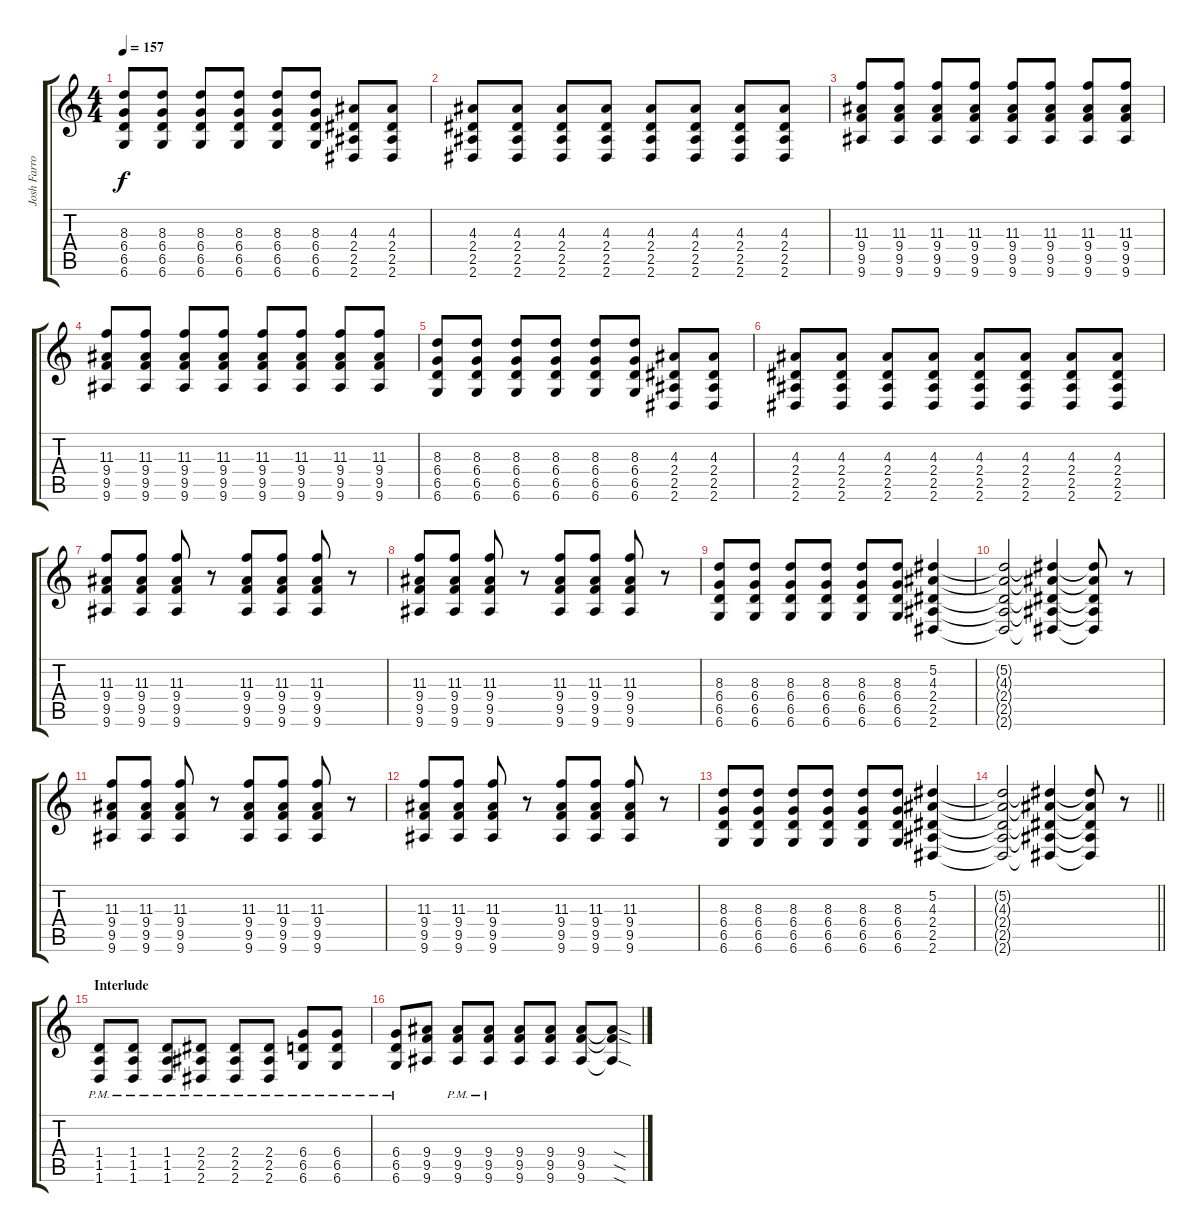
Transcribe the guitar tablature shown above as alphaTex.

\track ("Josh Farro | Lead Guitar" "Josh Farro") {instrument overdrivenguitar}
\staff {score tabs}
\tuning (Eb4 Bb3 Gb3 Db3 Ab2 Db2) {hide}
\ts (4 4)
\tempo 157
\clef g2
\ks c
(8.3 6.4 6.5 6.6).8{dy f} (8.3 6.4 6.5 6.6).8 (8.3 6.4 6.5 6.6).8 (8.3 6.4 6.5 6.6).8 (8.3 6.4 6.5 6.6).8 (8.3 6.4 6.5 6.6).8 (4.3 2.4 2.5 2.6).8 (4.3 2.4 2.5 2.6).8 |
(4.3 2.4 2.5 2.6).8 (4.3 2.4 2.5 2.6).8 (4.3 2.4 2.5 2.6).8 (4.3 2.4 2.5 2.6).8 (4.3 2.4 2.5 2.6).8 (4.3 2.4 2.5 2.6).8 (4.3 2.4 2.5 2.6).8 (4.3 2.4 2.5 2.6).8 |
(11.3 9.4 9.5 9.6).8 (11.3 9.4 9.5 9.6).8 (11.3 9.4 9.5 9.6).8 (11.3 9.4 9.5 9.6).8 (11.3 9.4 9.5 9.6).8 (11.3 9.4 9.5 9.6).8 (11.3 9.4 9.5 9.6).8 (11.3 9.4 9.5 9.6).8 |
(11.3 9.4 9.5 9.6).8 (11.3 9.4 9.5 9.6).8 (11.3 9.4 9.5 9.6).8 (11.3 9.4 9.5 9.6).8 (11.3 9.4 9.5 9.6).8 (11.3 9.4 9.5 9.6).8 (11.3 9.4 9.5 9.6).8 (11.3 9.4 9.5 9.6).8 |
(8.3 6.4 6.5 6.6).8 (8.3 6.4 6.5 6.6).8 (8.3 6.4 6.5 6.6).8 (8.3 6.4 6.5 6.6).8 (8.3 6.4 6.5 6.6).8 (8.3 6.4 6.5 6.6).8 (4.3 2.4 2.5 2.6).8 (4.3 2.4 2.5 2.6).8 |
(4.3 2.4 2.5 2.6).8 (4.3 2.4 2.5 2.6).8 (4.3 2.4 2.5 2.6).8 (4.3 2.4 2.5 2.6).8 (4.3 2.4 2.5 2.6).8 (4.3 2.4 2.5 2.6).8 (4.3 2.4 2.5 2.6).8 (4.3 2.4 2.5 2.6).8 |
(11.3 9.4 9.5 9.6).8 (11.3 9.4 9.5 9.6).8 (11.3 9.4 9.5 9.6).8 r.8 (11.3 9.4 9.5 9.6).8 (11.3 9.4 9.5 9.6).8 (11.3 9.4 9.5 9.6).8 r.8 |
(11.3 9.4 9.5 9.6).8 (11.3 9.4 9.5 9.6).8 (11.3 9.4 9.5 9.6).8 r.8 (11.3 9.4 9.5 9.6).8 (11.3 9.4 9.5 9.6).8 (11.3 9.4 9.5 9.6).8 r.8 |
(8.3 6.4 6.5 6.6).8 (8.3 6.4 6.5 6.6).8 (8.3 6.4 6.5 6.6).8 (8.3 6.4 6.5 6.6).8 (8.3 6.4 6.5 6.6).8 (8.3 6.4 6.5 6.6).8 (5.2 4.3 2.4 2.5 2.6).4 |
(5.2{t} 4.3{t} 2.4{t} 2.5{t} 2.6{t}).2 (5.2{t} 4.3{t} 2.4{t} 2.5{t} 2.6{t}).4 (5.2{t} 4.3{t} 2.4{t} 2.5{t} 2.6{t}).8 r.8 |
(11.3 9.4 9.5 9.6).8 (11.3 9.4 9.5 9.6).8 (11.3 9.4 9.5 9.6).8 r.8 (11.3 9.4 9.5 9.6).8 (11.3 9.4 9.5 9.6).8 (11.3 9.4 9.5 9.6).8 r.8 |
(11.3 9.4 9.5 9.6).8 (11.3 9.4 9.5 9.6).8 (11.3 9.4 9.5 9.6).8 r.8 (11.3 9.4 9.5 9.6).8 (11.3 9.4 9.5 9.6).8 (11.3 9.4 9.5 9.6).8 r.8 |
(8.3 6.4 6.5 6.6).8 (8.3 6.4 6.5 6.6).8 (8.3 6.4 6.5 6.6).8 (8.3 6.4 6.5 6.6).8 (8.3 6.4 6.5 6.6).8 (8.3 6.4 6.5 6.6).8 (5.2 4.3 2.4 2.5 2.6).4 |
\barLineRight lightlight
(5.2{t} 4.3{t} 2.4{t} 2.5{t} 2.6{t}).2 (5.2{t} 4.3{t} 2.4{t} 2.5{t} 2.6{t}).4 (5.2{t} 4.3{t} 2.4{t} 2.5{t} 2.6{t}).8 r.8 |
\section ("" "Interlude")
(1.4{pm} 1.5{pm} 1.6{pm}).8 (1.4{pm} 1.5{pm} 1.6{pm}).8 (1.4{pm} 1.5{pm} 1.6{pm}).8 (2.4{pm} 2.5{pm} 2.6{pm}).8 (2.4{pm} 2.5{pm} 2.6{pm}).8 (2.4{pm} 2.5{pm} 2.6{pm}).8 (6.4{pm} 6.5{pm} 6.6{pm}).8 (6.4{pm} 6.5{pm} 6.6{pm}).8 |
(6.4{pm} 6.5{pm} 6.6{pm}).8 (9.4 9.5 9.6).8 (9.4{pm} 9.5{pm} 9.6{pm}).8 (9.4{pm} 9.5{pm} 9.6{pm}).8 (9.4 9.5 9.6).8 (9.4 9.5 9.6).8 (9.4 9.5 9.6).8 (9.4{sod t} 9.5{sod t} 9.6{sod t}).8
